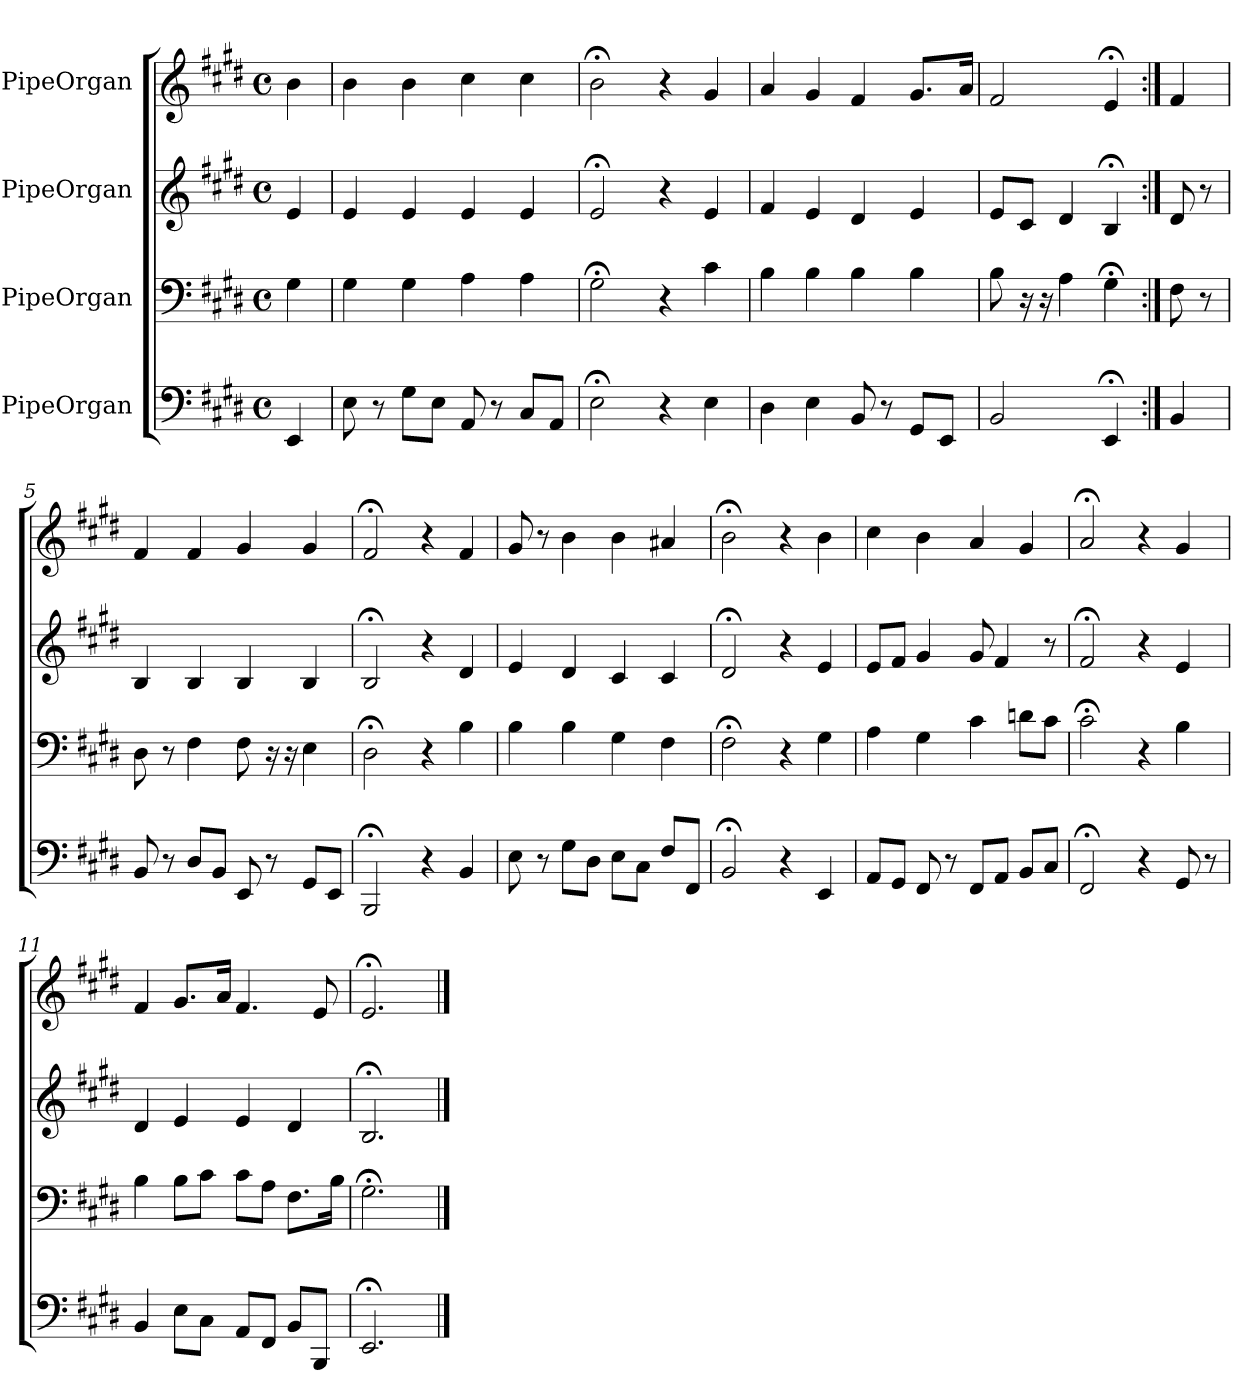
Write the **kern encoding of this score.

**kern	**kern	**kern	**kern
*part4	*part3	*part2	*part1
*staff4	*staff3	*staff2	*staff1
*I"PipeOrgan	*I"PipeOrgan	*I"PipeOrgan	*I"PipeOrgan
*k[f#c#g#d#]	*k[f#c#g#d#]	*k[f#c#g#d#]	*k[f#c#g#d#]
*E:	*E:	*E:	*E:
*M4/4	*M4/4	*M4/4	*M4/4
*met(c)	*met(c)	*met(c)	*met(c)
*MM60	*MM60	*MM60	*MM60
=	=	=	=
4EE	4G#	4e	4b
=1	=1	=1	=1
8E	4G#	4e	4b
8r	.	.	.
8G#L	4G#	4e	4b
8EJ	.	.	.
8AA	4A	4e	4cc#
8r	.	.	.
8C#L	4A	4e	4cc#
8AAJ	.	.	.
=2	=2	=2	=2
2E;<	2G#;<	2e;<	2b;<
4r	4r	4r	4r
4E	4c#	4e	4g#
=3	=3	=3	=3
4D#	4B	4f#	4a
4E	4B	4e	4g#
8BB	4B	4d#	4f#
8r	.	.	.
8GG#L	4B	4e	8.g#L
8EEJ	.	.	.
.	.	.	16aJk
=4	=4	=4	=4
2BB	8B	8eL	2f#
.	16r	8c#J	.
.	16r	.	.
.	4A	4d#	.
4EE;<	4G#;<	4B;<	4e;<
=:|!	=:|!	=:|!	=:|!
4BB	8F#	8d#	4f#
.	8r	8r	.
=5	=5	=5	=5
8BB	8D#	4B	4f#
8r	8r	.	.
8D#L	4F#	4B	4f#
8BBJ	.	.	.
8EE	8F#	4B	4g#
8r	16r	.	.
.	16r	.	.
8GG#L	4E	4B	4g#
8EEJ	.	.	.
=6	=6	=6	=6
2BBB;<	2D#;<	2B;<	2f#;<
4r	4r	4r	4r
4BB	4B	4d#	4f#
=7	=7	=7	=7
8E	4B	4e	8g#
8r	.	.	8r
8G#L	4B	4d#	4b
8D#J	.	.	.
8EL	4G#	4c#	4b
8C#J	.	.	.
8F#L	4F#	4c#	4a#X
8FF#J	.	.	.
=8	=8	=8	=8
2BB;<	2F#;<	2d#;<	2b;<
4r	4r	4r	4r
4EE	4G#	4e	4b
=9	=9	=9	=9
8AAL	4A	8eL	4cc#
8GG#J	.	8f#J	.
8FF#	4G#	4g#	4b
8r	.	.	.
8FF#L	4c#	8g#	4a
8AAJ	.	4f#	.
8BBL	8dnL	.	4g#
8C#J	8c#J	8r	.
=10	=10	=10	=10
2FF#;<	2c#;<	2f#;<	2a;<
4r	4r	4r	4r
8GG#	4B	4e	4g#
8r	.	.	.
=11	=11	=11	=11
4BB	4B	4d#	4f#
8EL	8BL	4e	8.g#L
8C#J	8c#J	.	.
.	.	.	16aJk
8AAL	8c#L	4e	4.f#
8FF#J	8AJ	.	.
8BBL	8.F#L	4d#	.
8BBBJ	.	.	8e
.	16BJk	.	.
=12	=12	=12	=12
2.EE;<	2.G#;<	2.B;<	2.e;<
==	==	==	==
*-	*-	*-	*-
